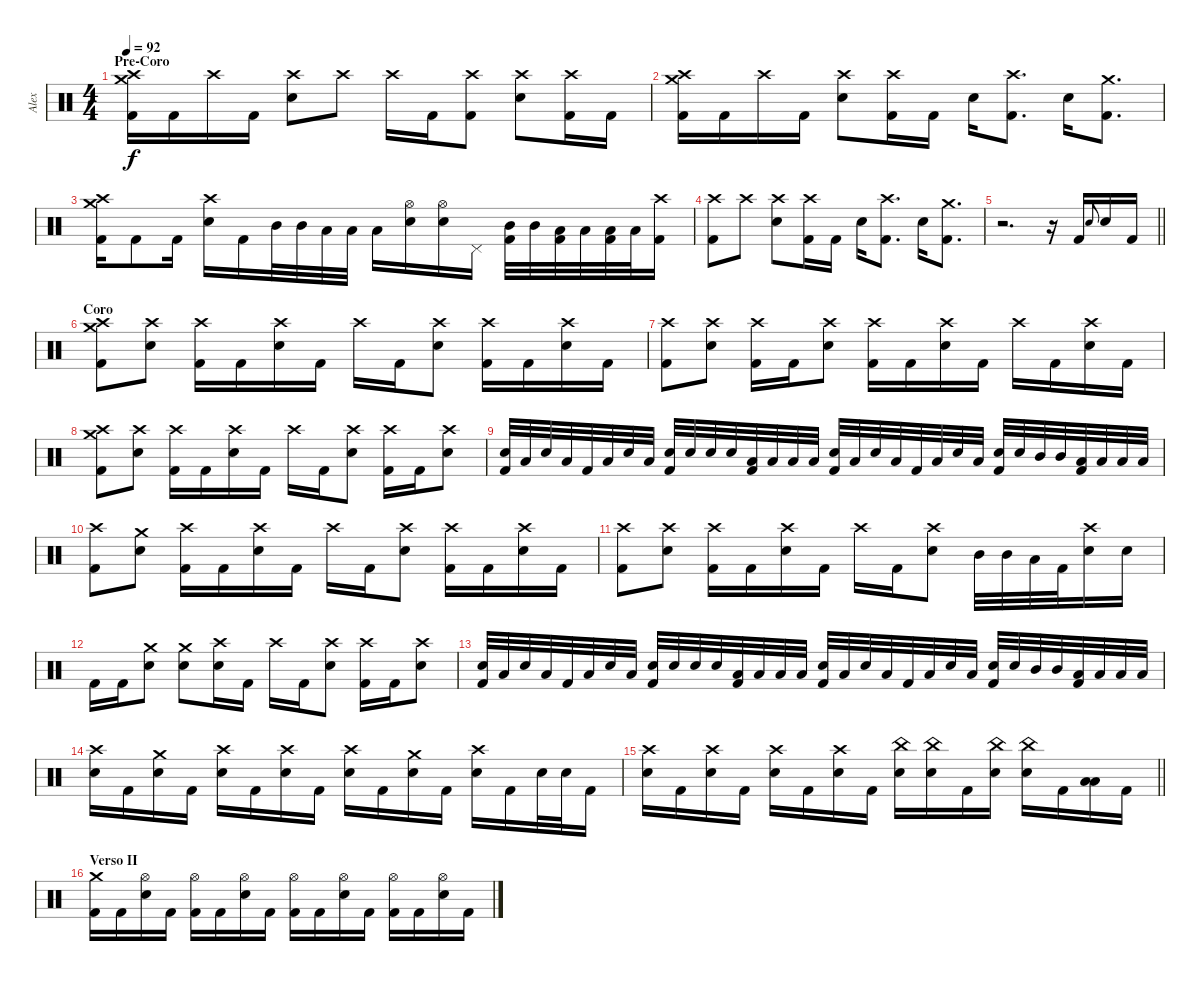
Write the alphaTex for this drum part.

\track ("Alex" "Alex") {instrument percussion}
\staff
\articulation defaults
\ts (4 4)
\section ("" "Pre-Coro")
\tempo 92
\clef neutral
\ks c
("Crash medium (hit)" "Crash high (hit)" "Kick (hit) 2").16{dy f} "Kick (hit) 2".16 "Crash high (hit)".16 "Kick (hit) 2".16 ("Crash high (hit)" "Electric Snare (hit)").8 "Crash high (hit)".8 "Crash high (hit)".16 "Kick (hit) 2".16 ("Crash high (hit)" "Kick (hit) 2").8 ("Crash high (hit)" "Electric Snare (hit)").8 ("Crash high (hit)" "Kick (hit) 2").16 "Kick (hit) 2".16 |
("Crash medium (hit)" "Crash high (hit)" "Kick (hit) 2").16 "Kick (hit) 2".16 "Crash high (hit)".16 "Kick (hit) 2".16 ("Crash high (hit)" "Electric Snare (hit)").8 ("Crash high (hit)" "Kick (hit) 2").16 "Kick (hit) 2".16 "Electric Snare (hit)".16 ("Crash high (hit)" "Kick (hit) 2").8{d} "Electric Snare (hit)".16 ("Crash medium (hit)" "Kick (hit) 2").8{d} |
("Crash medium (hit)" "Crash high (hit)" "Kick (hit) 2").16 "Kick (hit) 2".8 "Kick (hit) 2".16 ("Crash high (hit)" "Electric Snare (hit)").16 "Kick (hit) 2".16 "Mid Tom (hit)".32 "Mid Tom (hit)".32 "Low Floor Tom (hit)".32 "Low Floor Tom (hit)".32 "Low Floor Tom (hit)".16 ("Hi-Hat (open)" "Electric Snare (hit)").16 ("Hi-Hat (open)" "Electric Snare (hit)").16 "Pedal Hi-Hat (hit)".16 ("Mid Tom (hit)" "Kick (hit) 2").32 "Mid Tom (hit)".32 ("Low Tom (hit)" "Kick (hit) 2").32 "Low Tom (hit)".32 ("Low Floor Tom (hit)" "Kick (hit) 2").32 "Low Floor Tom (hit)".32 ("Crash high (hit)" "Kick (hit) 2").16 |
("Crash high (hit)" "Kick (hit) 2").8 "Crash high (hit)".8 ("Crash high (hit)" "Electric Snare (hit)").8 ("Crash high (hit)" "Kick (hit) 2").16 "Kick (hit) 2".16 "Electric Snare (hit)".16 ("Crash high (hit)" "Kick (hit) 2").8{d} "Electric Snare (hit)".16 ("Crash medium (hit)" "Kick (hit) 2").8{d} |
\barLineRight lightlight
r.2{d volume 0} r.16{volume 16} "Kick (hit) 2".16 "Electric Snare (hit)".8{gr onbeat} "Electric Snare (hit)".16 "Kick (hit) 2".16 |
\section ("" "Coro")
("Crash medium (hit)" "Crash high (hit)" "Kick (hit) 2").8 ("Crash high (hit)" "Electric Snare (hit)").8 ("Crash high (hit)" "Kick (hit) 2").16 "Kick (hit) 2".16 ("Crash high (hit)" "Electric Snare (hit)").16 "Kick (hit) 2".16 "Crash high (hit)".16 "Kick (hit) 2".16 ("Crash high (hit)" "Electric Snare (hit)").8 ("Crash high (hit)" "Kick (hit) 2").16 "Kick (hit) 2".16 ("Crash high (hit)" "Electric Snare (hit)").16 "Kick (hit) 2".16 |
("Crash high (hit)" "Kick (hit) 2").8 ("Crash high (hit)" "Electric Snare (hit)").8 ("Crash high (hit)" "Kick (hit) 2").16 "Kick (hit) 2".16 ("Crash high (hit)" "Electric Snare (hit)").8 ("Crash high (hit)" "Kick (hit) 2").16 "Kick (hit) 2".16 ("Crash high (hit)" "Electric Snare (hit)").16 "Kick (hit) 2".16 "Crash high (hit)".16 "Kick (hit) 2".16 ("Crash high (hit)" "Electric Snare (hit)").16 "Kick (hit) 2".16 |
("Crash medium (hit)" "Crash high (hit)" "Kick (hit) 2").8 ("Crash high (hit)" "Electric Snare (hit)").8 ("Crash high (hit)" "Kick (hit) 2").16 "Kick (hit) 2".16 ("Crash high (hit)" "Electric Snare (hit)").16 "Kick (hit) 2".16 "Crash high (hit)".16 "Kick (hit) 2".16 ("Crash high (hit)" "Electric Snare (hit)").8 ("Crash high (hit)" "Kick (hit) 2").16 "Kick (hit) 2".16 ("Crash high (hit)" "Electric Snare (hit)").8 |
("Electric Snare (hit)" "Kick (hit) 2").32 "Low Tom (hit)".32 "Electric Snare (hit)".32 "Low Tom (hit)".32 "Kick (hit) 2".32 "Low Tom (hit)".32 "Electric Snare (hit)".32 "Low Tom (hit)".32 ("Electric Snare (hit)" "Kick (hit) 2").32 "Electric Snare (hit)".32 "Electric Snare (hit)".32 "Electric Snare (hit)".32 ("Low Tom (hit)" "Kick (hit) 2").32 "Low Tom (hit)".32 "Low Tom (hit)".32 "Low Tom (hit)".32 ("Electric Snare (hit)" "Kick (hit) 2").32 "Low Tom (hit)".32 "Electric Snare (hit)".32 "Low Tom (hit)".32 "Kick (hit) 2".32 "Low Tom (hit)".32 "Electric Snare (hit)".32 "Low Tom (hit)".32 ("Electric Snare (hit)" "Kick (hit) 2").32 "Electric Snare (hit)".32 "Mid Tom (hit)".32 "Mid Tom (hit)".32 ("Low Tom (hit)" "Kick (hit) 2").32 "Low Tom (hit)".32 "Low Floor Tom (hit)".32 "Low Floor Tom (hit)".32 |
("Crash high (hit)" "Kick (hit) 2").8 ("Crash medium (hit)" "Electric Snare (hit)").8 ("Crash high (hit)" "Kick (hit) 2").16 "Kick (hit) 2".16 ("Crash high (hit)" "Electric Snare (hit)").16 "Kick (hit) 2".16 "Crash high (hit)".16 "Kick (hit) 2".16 ("Crash high (hit)" "Electric Snare (hit)").8 ("Crash high (hit)" "Kick (hit) 2").16 "Kick (hit) 2".16 ("Crash high (hit)" "Electric Snare (hit)").16 "Kick (hit) 2".16 |
("Crash high (hit)" "Kick (hit) 2").8 ("Crash high (hit)" "Electric Snare (hit)").8 ("Crash high (hit)" "Kick (hit) 2").16 "Kick (hit) 2".16 ("Crash high (hit)" "Electric Snare (hit)").16 "Kick (hit) 2".16 "Crash high (hit)".16 "Kick (hit) 2".16 ("Crash high (hit)" "Electric Snare (hit)").8 "Mid Tom (hit)".32 "Mid Tom (hit)".32 "Low Tom (hit)".32 "Kick (hit) 2".32 ("Crash high (hit)" "Electric Snare (hit)").16 "Electric Snare (hit)".16 |
"Kick (hit) 2".16 "Kick (hit) 2".16 ("Crash medium (hit)" "Electric Snare (hit)").8 ("Crash medium (hit)" "Electric Snare (hit)").8 ("Crash high (hit)" "Electric Snare (hit)").16 "Kick (hit) 2".16 "Crash high (hit)".16 "Kick (hit) 2".16 ("Crash high (hit)" "Electric Snare (hit)").8 ("Crash high (hit)" "Kick (hit) 2").16 "Kick (hit) 2".16 ("Crash high (hit)" "Electric Snare (hit)").8 |
("Electric Snare (hit)" "Kick (hit) 2").32 "Low Tom (hit)".32 "Electric Snare (hit)".32 "Low Tom (hit)".32 "Kick (hit) 2".32 "Low Tom (hit)".32 "Electric Snare (hit)".32 "Low Tom (hit)".32 ("Electric Snare (hit)" "Kick (hit) 2").32 "Electric Snare (hit)".32 "Electric Snare (hit)".32 "Electric Snare (hit)".32 ("Low Tom (hit)" "Kick (hit) 2").32 "Low Tom (hit)".32 "Low Tom (hit)".32 "Low Tom (hit)".32 ("Electric Snare (hit)" "Kick (hit) 2").32 "Low Tom (hit)".32 "Electric Snare (hit)".32 "Low Tom (hit)".32 "Kick (hit) 2".32 "Low Tom (hit)".32 "Electric Snare (hit)".32 "Low Tom (hit)".32 ("Electric Snare (hit)" "Kick (hit) 2").32 "Electric Snare (hit)".32 "Mid Tom (hit)".32 "Mid Tom (hit)".32 ("Low Tom (hit)" "Kick (hit) 2").32 "Low Tom (hit)".32 "Low Floor Tom (hit)".32 "Low Floor Tom (hit)".32 |
("Crash high (hit)" "Electric Snare (hit)").16 "Kick (hit) 2".16 ("Crash medium (hit)" "Electric Snare (hit)").16 "Kick (hit) 2".16 ("Crash high (hit)" "Electric Snare (hit)").16 "Kick (hit) 2".16 ("Crash high (hit)" "Electric Snare (hit)").16 "Kick (hit) 2".16 ("Crash high (hit)" "Electric Snare (hit)").16 "Kick (hit) 2".16 ("Crash medium (hit)" "Electric Snare (hit)").16 "Kick (hit) 2".16 ("Crash high (hit)" "Electric Snare (hit)").16 "Kick (hit) 2".16 "Electric Snare (hit)".32 "Electric Snare (hit)".32 "Kick (hit) 2".16 |
\barLineRight lightlight
("Crash high (hit)" "Electric Snare (hit)").16 "Kick (hit) 2".16 ("Crash high (hit)" "Electric Snare (hit)").16 "Kick (hit) 2".16 ("Crash high (hit)" "Electric Snare (hit)").16 "Kick (hit) 2".16 ("Crash high (hit)" "Electric Snare (hit)").16 "Kick (hit) 2".16 ("China (hit)" "Electric Snare (hit)").16 ("China (hit)" "Electric Snare (hit)").16 "Kick (hit) 2".16 ("China (hit)" "Electric Snare (hit)").16 ("China (hit)" "Electric Snare (hit)").16 "Kick (hit) 2".16 ("Low Tom (hit)" "Low Floor Tom (hit)").16 "Kick (hit) 2".16 |
\section ("" "Verso II")
("Crash medium (hit)" "Kick (hit) 2").16 "Kick (hit) 2".16 ("Hi-Hat (open)" "Electric Snare (hit)").16 "Kick (hit) 2".16 ("Hi-Hat (open)" "Kick (hit) 2").16 "Kick (hit) 2".16 ("Hi-Hat (open)" "Electric Snare (hit)").16 "Kick (hit) 2".16 ("Hi-Hat (open)" "Kick (hit) 2").16 "Kick (hit) 2".16 ("Hi-Hat (open)" "Electric Snare (hit)").16 "Kick (hit) 2".16 ("Hi-Hat (open)" "Kick (hit) 2").16 "Kick (hit) 2".16 ("Hi-Hat (open)" "Electric Snare (hit)").16 "Kick (hit) 2".16
